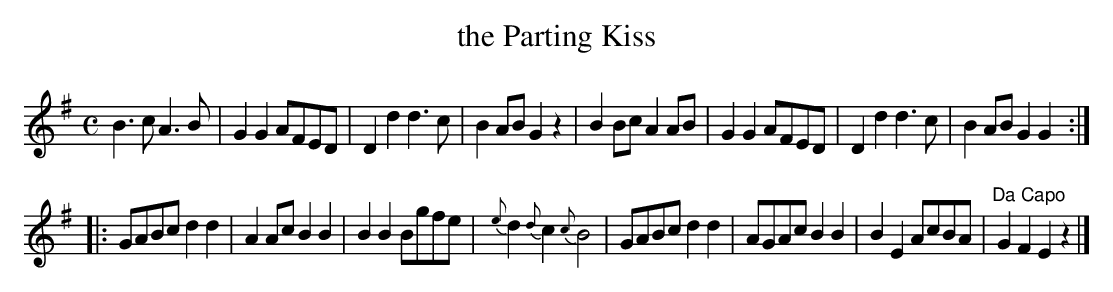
X:1
T:the Parting Kiss
M:C
K:G major
B3c A3B| G2G2 AFED| D2d2 d3c| B2AB G2z2|\
B2Bc A2AB| G2G2 AFED| D2d2 d3c| B2AB G2G2::
GABc d2d2| A2Ac B2B2| B2B2 Bgfe| {e}d2{d}c2 {c}B4|\
GABc d2d2| AGAc B2B2| B2E2 AcBA| "Da Capo"G2F2E2z2|]
